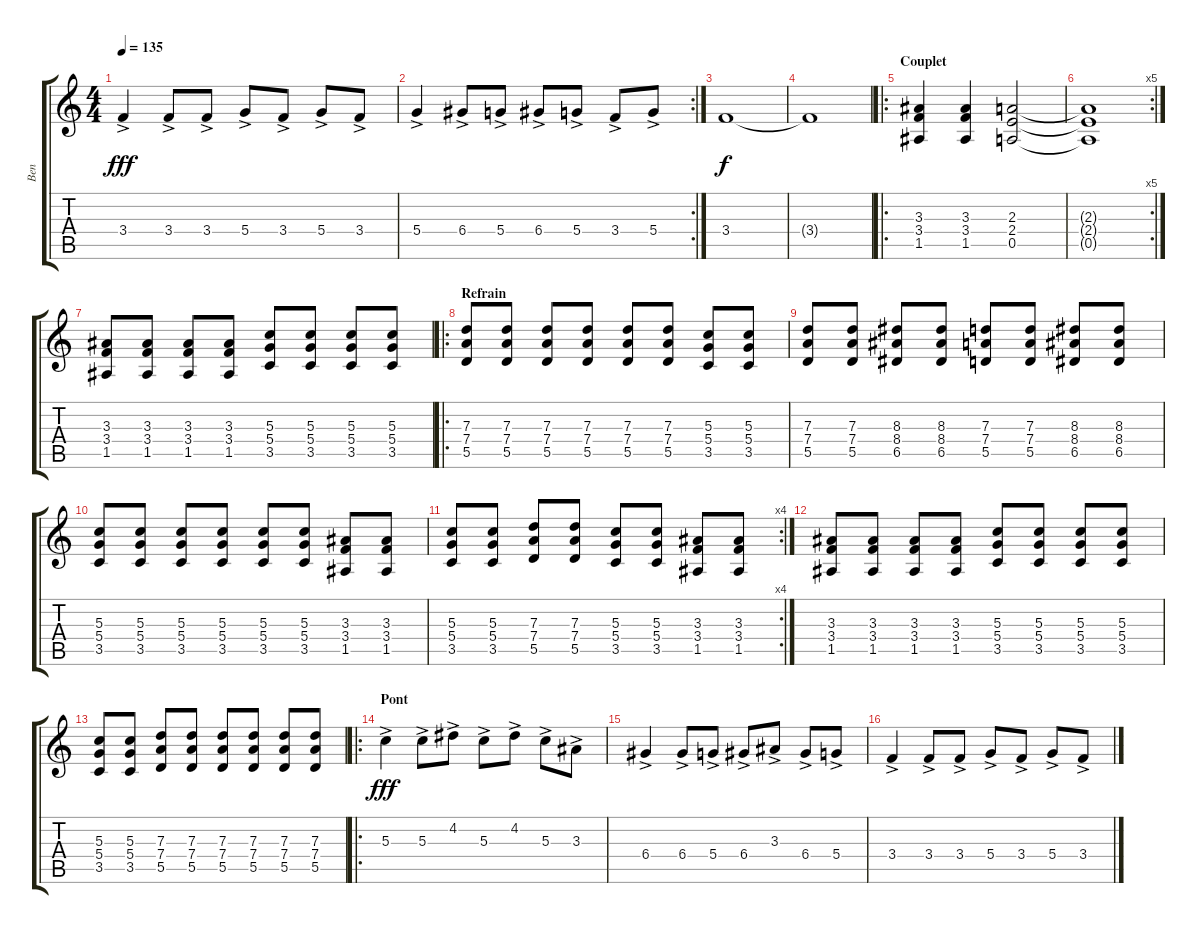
\track ("Ben" "Ben") {instrument distortionguitar}
\staff {score tabs}
\tuning (E4 B3 G3 D3 A2 E2) {hide}
\ts (4 4)
\tempo 135
\clef g2
\ks c
3.4{ac}.4{dy fff} 3.4{ac}.8 3.4{ac}.8 5.4{ac}.8 3.4{ac}.8 5.4{ac}.8 3.4{ac}.8 |
\rc 2
5.4{ac}.4 6.4{ac}.8 5.4{ac}.8 6.4{ac}.8 5.4{ac}.8 3.4{ac}.8 5.4{ac}.8 |
3.4.1{dy f} |
3.4{t}.1 |
\ro
\section ("" "Couplet")
(3.3 3.4 1.5).4 (3.3 3.4 1.5).4 (2.3 2.4 0.5).2 |
\rc 5
(2.3{t} 2.4{t} 0.5{t}).1 |
(3.3 3.4 1.5).8 (3.3 3.4 1.5).8 (3.3 3.4 1.5).8 (3.3 3.4 1.5).8 (5.3 5.4 3.5).8 (5.3 5.4 3.5).8 (5.3 5.4 3.5).8 (5.3 5.4 3.5).8 |
\ro
\section ("" "Refrain")
(7.3 7.4 5.5).8 (7.3 7.4 5.5).8 (7.3 7.4 5.5).8 (7.3 7.4 5.5).8 (7.3 7.4 5.5).8 (7.3 7.4 5.5).8 (5.3 5.4 3.5).8 (5.3 5.4 3.5).8 |
(7.3 7.4 5.5).8 (7.3 7.4 5.5).8 (8.3 8.4 6.5).8 (8.3 8.4 6.5).8 (7.3 7.4 5.5).8 (7.3 7.4 5.5).8 (8.3 8.4 6.5).8 (8.3 8.4 6.5).8 |
(5.3 5.4 3.5).8 (5.3 5.4 3.5).8 (5.3 5.4 3.5).8 (5.3 5.4 3.5).8 (5.3 5.4 3.5).8 (5.3 5.4 3.5).8 (3.3 3.4 1.5).8 (3.3 3.4 1.5).8 |
\rc 4
(5.3 5.4 3.5).8 (5.3 5.4 3.5).8 (7.3 7.4 5.5).8 (7.3 7.4 5.5).8 (5.3 5.4 3.5).8 (5.3 5.4 3.5).8 (3.3 3.4 1.5).8 (3.3 3.4 1.5).8 |
(3.3 3.4 1.5).8 (3.3 3.4 1.5).8 (3.3 3.4 1.5).8 (3.3 3.4 1.5).8 (5.3 5.4 3.5).8 (5.3 5.4 3.5).8 (5.3 5.4 3.5).8 (5.3 5.4 3.5).8 |
(5.3 5.4 3.5).8 (5.3 5.4 3.5).8 (7.3 7.4 5.5).8 (7.3 7.4 5.5).8 (7.3 7.4 5.5).8 (7.3 7.4 5.5).8 (7.3 7.4 5.5).8 (7.3 7.4 5.5).8 |
\ro
\section ("" "Pont")
5.3{ac}.4{dy fff} 5.3{ac}.8 4.2{ac}.8 5.3{ac}.8 4.2{ac}.8 5.3{ac}.8 3.3{ac}.8 |
6.4{ac}.4 6.4{ac}.8 5.4{ac}.8 6.4{ac}.8 3.3{ac}.8 6.4{ac}.8 5.4{ac}.8 |
3.4{ac}.4 3.4{ac}.8 3.4{ac}.8 5.4{ac}.8 3.4{ac}.8 5.4{ac}.8 3.4{ac}.8
